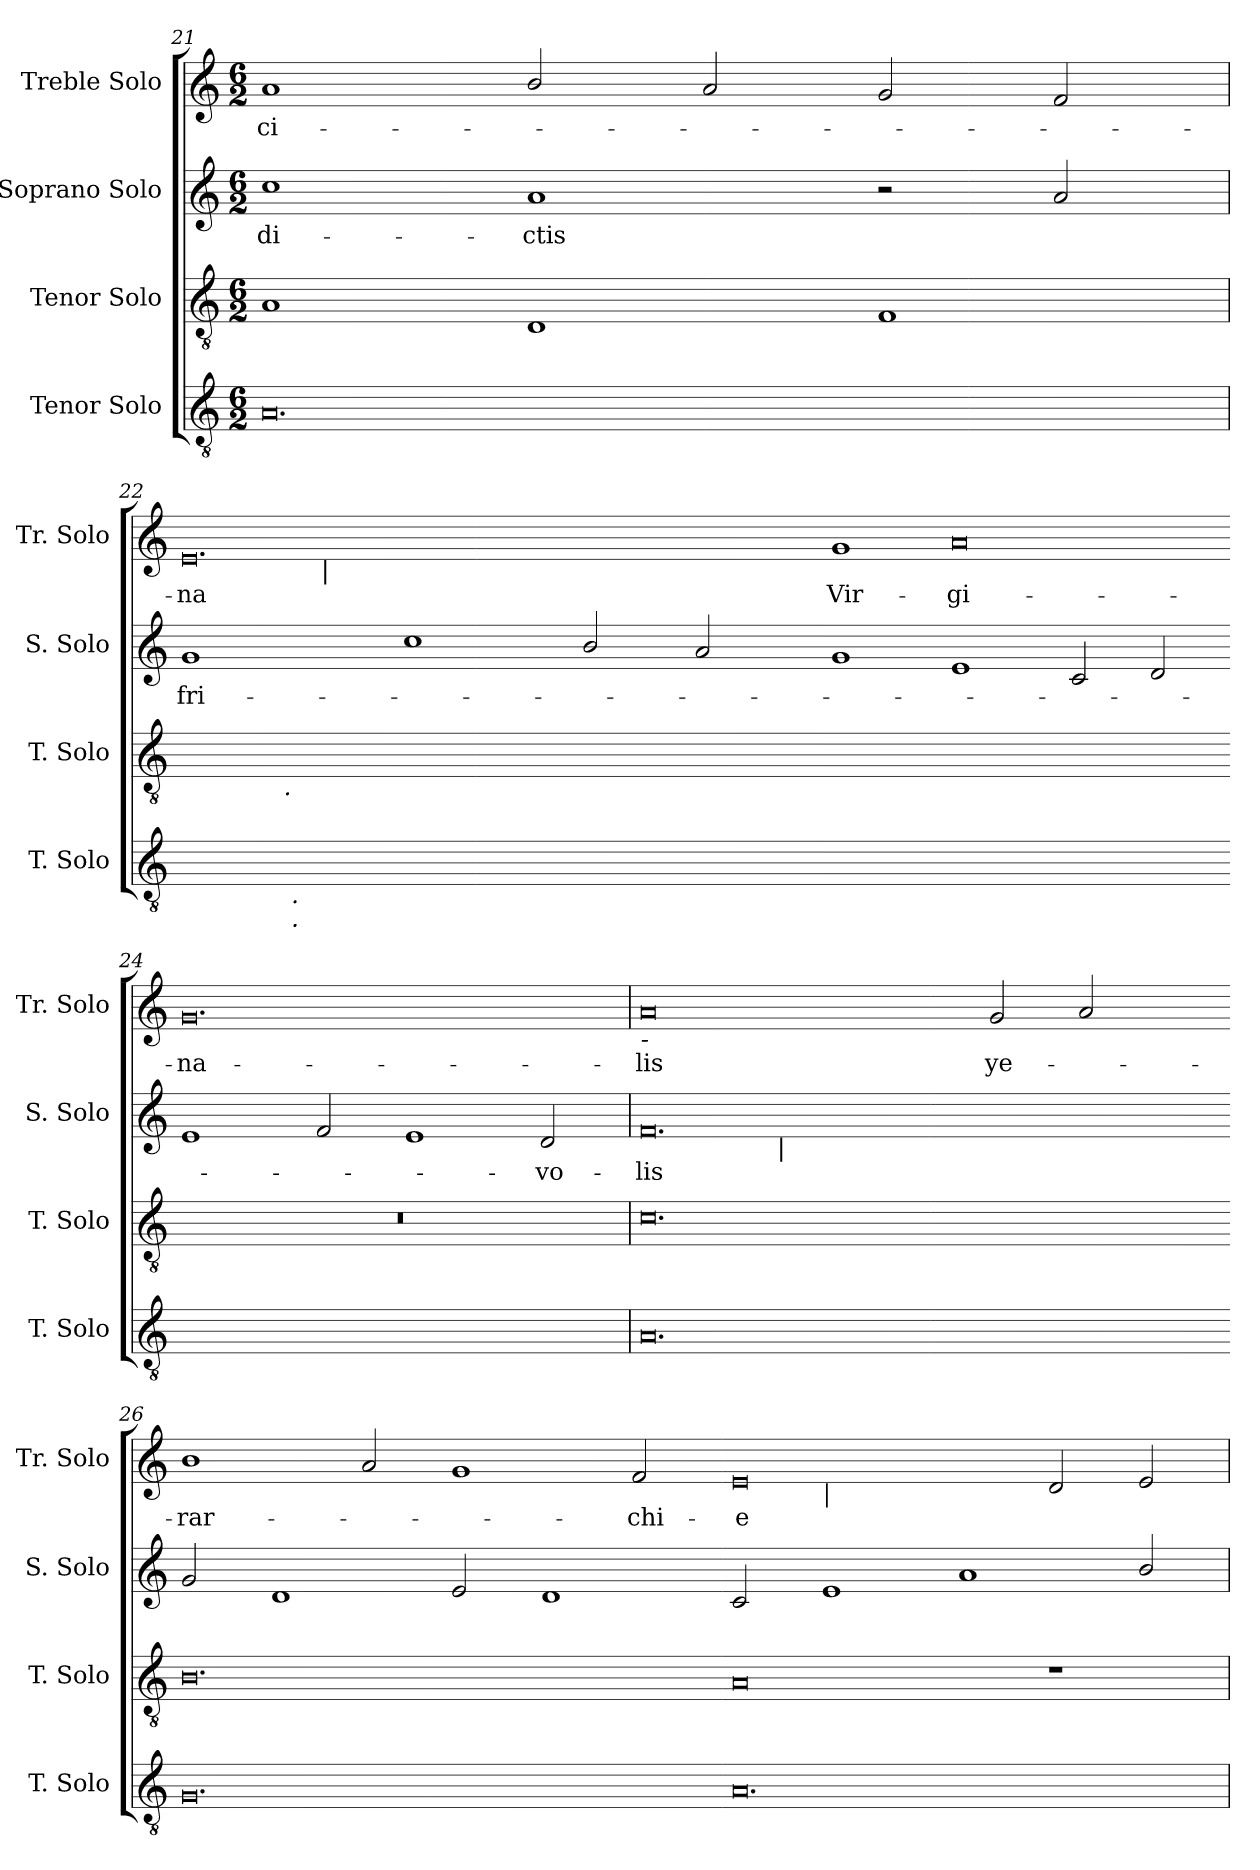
**kern	**kern	**kern	**text	**kern	**text
*part4	*part3	*part2	*part2	*part1	*part1
*staff4	*staff3	*staff2	*staff2	*staff1	*staff1
*I"Tenor Solo	*I"Tenor Solo	*I"Soprano Solo	*	*I"Treble Solo	*
*I'T. Solo	*I'T. Solo	*I'S. Solo	*	*I'Tr. Solo	*
*clefGv2	*clefGv2	*clefG2	*	*clefG2	*
*ITrd7c12	*ITrd7c12	*	*	*	*
*k[]	*k[]	*k[]	*	*k[]	*
*C:	*C:	*C:	*	*C:	*
*M6/2	*M6/2	*M6/2	*	*M6/2	*
=21	=21	=21	=21	=21	=21
!	!	!	!LO:LY:b:color=#000000	!	!
!	!	!	!	!	!LO:LY:b:color=#000000
0.AAi	1AAi	1cci	-di-	1ai	-ci-
!	!	!	!LO:LY:b:color=#000000	!	!
.	1DDi	1ai	-ctis	2bi/	.
.	.	.	.	2ai/	.
.	1FFi	2r	.	2gi/	.
.	.	2ai/	.	2fi/	.
=22	=22	=22	=22	=22	=22
!	!	!	!LO:LY:b:color=#000000	!	!
!	!	!	!	!	!LO:LY:b:color=#000000
*^	*^	*	*	*^	*
[>0.Ciyy	4ryy	[<0.CCiyy	4ryy	1gi	fri-	0.ei	4ryy	-na
.	8ryy	.	8ryy	.	.	.	8ryy	.
.	32ryy	.	32ryy	.	.	.	16ryy	.
.	128.ryy	.	1024ryy	.	.	.	.	.
!	!	!	!LO:TX:b:i:t=.	!	!	!	!	!
.	.	.	1ryy	.	.	.	.	.
!	!LO:TX:b:i:t=.	!	!	!	!	!	!	!
!	!LO:TX:b:i:t=.	!	!	!	!	!	!	!
.	1ryy	.	.	.	.	.	.	.
.	.	.	.	.	.	.	64ryy	.
.	.	.	.	.	.	.	128ryy	.
.	.	.	.	.	.	.	512.ryy	.
!	!	!	!	!	!	!	!LO:TX:b:i:t=|	!
.	.	.	.	.	.	.	1ryy	.
.	.	.	.	1cci	.	.	.	.
.	.	.	1ryy	.	.	.	.	.
.	1ryy	.	.	.	.	.	.	.
.	.	.	.	.	.	.	1ryy	.
.	.	.	.	2bi/	.	.	.	.
.	.	.	2ryy	.	.	.	.	.
.	2ryy	.	.	.	.	.	.	.
.	.	.	.	.	.	.	2ryy	.
.	.	.	.	2ai/	.	.	.	.
.	.	.	16ryy	.	.	.	.	.
.	16ryy	.	.	.	.	.	.	.
.	.	.	.	.	.	.	32ryy	.
.	.	.	64ryy	.	.	.	.	.
.	64ryy	.	.	.	.	.	.	.
.	.	.	128...ryy	.	.	.	.	.
.	.	.	.	.	.	.	256ryy	.
.	256ryy	.	.	.	.	.	.	.
.	.	.	.	.	.	.	1024ryy	.
*v	*v	*	*	*	*	*v	*v	*
*	*v	*v	*	*	*	*
=23-	=23-	=23-	=23-	=23-	=23-
*^	*^	*	*	*^	*
!	!	!	!	!	!	!	!	!LO:LY:b:color=#000000
*v	*v	*	*	*	*	*v	*v	*
*	*v	*v	*	*	*	*
0.Ciyy_>	0.CCiyy]	1gi	.	1gi	Vir-
!	!	!	!	!	!LO:LY:b:color=#000000
.	.	1ei	.	0ai	-gi-
.	.	2ci/	.	.	.
.	.	2di/	.	.	.
=24-	=24-	=24-	=24-	=24-	=24-
!	!LO:N:vis=1	!	!	!	!
!	!	!	!	!	!LO:LY:b:color=#000000
0.Ciyy]	0.r	1ei	.	0.gi	-na-
.	.	2fi/	.	.	.
.	.	1ei	.	.	.
!	!	!	!LO:LY:b:color=#000000	!	!
.	.	2di/	-vo-	.	.
!!LO:PB:g=z
=25	=25	=25	=25	=25	=25
!	!	!	!LO:LY:b:color=#000000	!	!
!	!	!	!	!LO:TX:b:i:t=-	!
!	!	!LO:TX:b:i:t=-	!	!	!
!	!	!	!	!	!LO:LY:b:color=#000000
*	*	*^	*	*	*
0.AAi	0.Ci	0.fi	2ryy	-lis	0ai	-lis
.	.	.	16ryy	.	.	.
.	.	.	32ryy	.	.	.
.	.	.	256ryy	.	.	.
.	.	.	1024ryy	.	.	.
!	!	!	!LO:TX:b:i:t=|	!	!	!
.	.	.	1ryy	.	.	.
.	.	.	1ryy	.	.	.
!	!	!	!	!	!	!LO:LY:b:color=#000000
.	.	.	.	.	2gi/	ye-
.	.	.	.	.	2ai/	.
.	.	.	4ryy	.	.	.
.	.	.	8ryy	.	.	.
.	.	.	64ryy	.	.	.
.	.	.	128ryy	.	.	.
.	.	.	512.ryy	.	.	.
*	*	*v	*v	*	*	*
=26-	=26-	=26-	=26-	=26-	=26-
*	*	*^	*	*	*
!	!	!	!	!	!	!LO:LY:b:color=#000000
*	*	*v	*v	*	*	*
0.GGi	0.BBi	2gi/	.	1bi	-rar-
.	.	1di	.	.	.
.	.	.	.	2ai/	.
.	.	2ei/	.	1gi	.
.	.	1di	.	.	.
!	!	!	!	!	!LO:LY:b:color=#000000
.	.	.	.	2fi/	-chi-
=27-	=27-	=27-	=27-	=27-	=27-
!	!	!	!	!	!LO:LY:b:color=#000000
*	*	*	*	*^	*
0.AAi	0AAi	2ci/	.	0ei	2ryy	-e
!	!	!	!	!	!LO:TX:b:i:t=|	!
.	.	1ei	.	.	1ryy	.
.	.	1ai	.	.	1.ryy	.
.	1r	.	.	2di/	.	.
.	.	2bi/	.	2ei/	.	.
*	*	*	*	*v	*v	*
=	=	=	=	=	=
*-	*-	*-	*-	*-	*-
